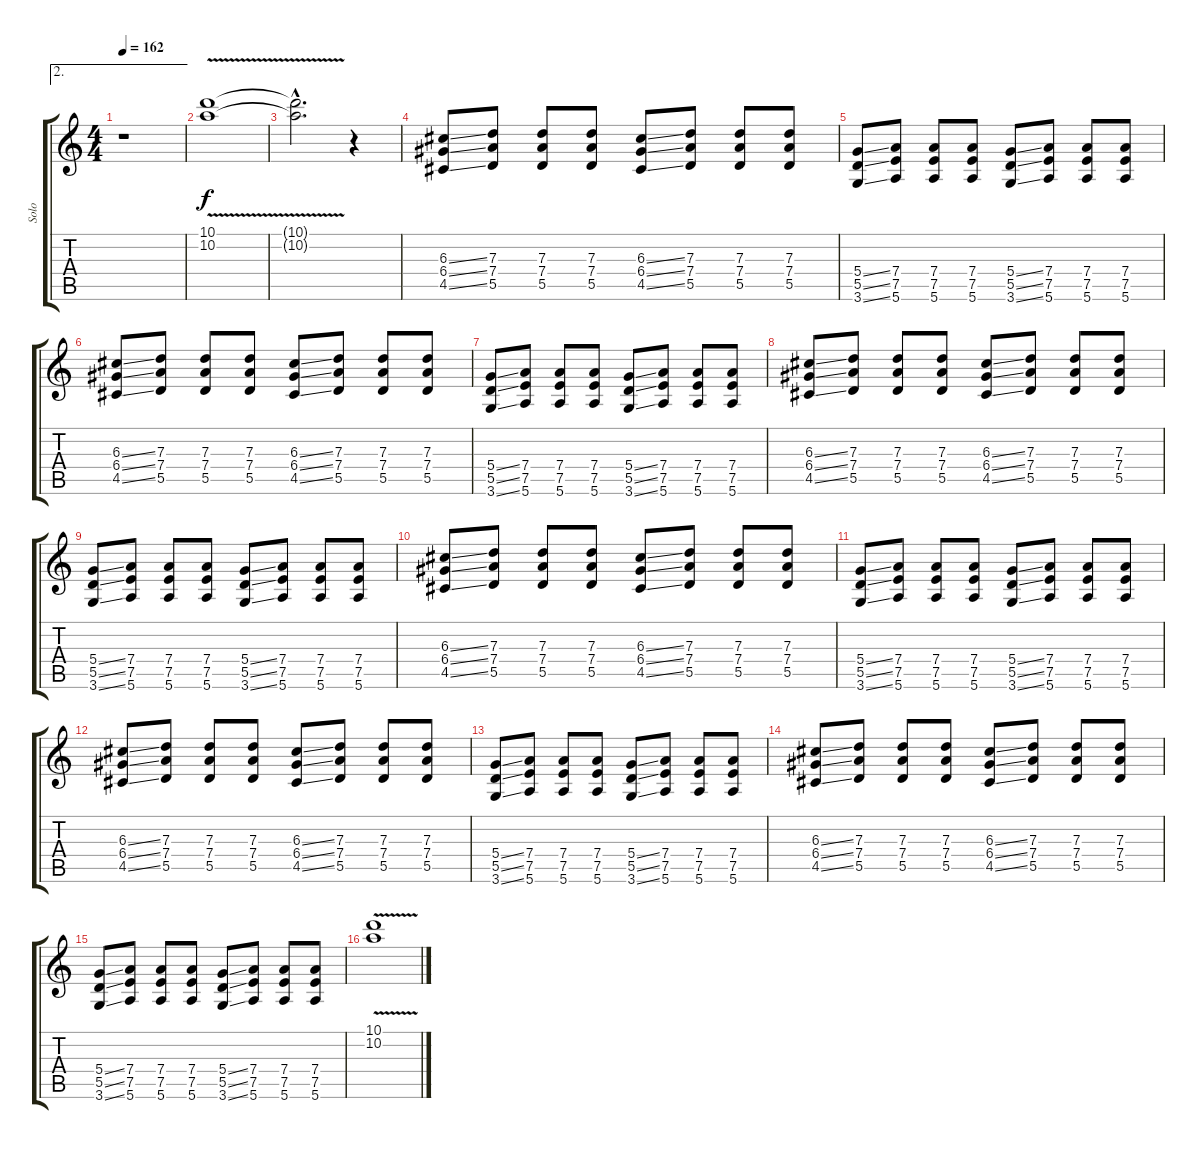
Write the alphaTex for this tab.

\track ("Solo" "Solo") {instrument overdrivenguitar}
\staff {score tabs}
\tuning (E4 B3 G3 D3 A2 E2) {hide}
\ae 2
\ts (4 4)
\tempo 162
\clef g2
\ks c
r.1{dy f} |
(10.1{v} 10.2{v}).1 |
(10.1{v hac t} 10.2{v hac t}).2{d} r.4 |
(6.3{ss} 6.4{ss} 4.5{ss}).8 (7.3 7.4 5.5).8 (7.3 7.4 5.5).8 (7.3 7.4 5.5).8 (6.3{ss} 6.4{ss} 4.5{ss}).8 (7.3 7.4 5.5).8 (7.3 7.4 5.5).8 (7.3 7.4 5.5).8 |
(5.4{ss} 5.5{ss} 3.6{ss}).8 (7.4 7.5 5.6).8 (7.4 7.5 5.6).8 (7.4 7.5 5.6).8 (5.4{ss} 5.5{ss} 3.6{ss}).8 (7.4 7.5 5.6).8 (7.4 7.5 5.6).8 (7.4 7.5 5.6).8 |
(6.3{ss} 6.4{ss} 4.5{ss}).8 (7.3 7.4 5.5).8 (7.3 7.4 5.5).8 (7.3 7.4 5.5).8 (6.3{ss} 6.4{ss} 4.5{ss}).8 (7.3 7.4 5.5).8 (7.3 7.4 5.5).8 (7.3 7.4 5.5).8 |
(5.4{ss} 5.5{ss} 3.6{ss}).8 (7.4 7.5 5.6).8 (7.4 7.5 5.6).8 (7.4 7.5 5.6).8 (5.4{ss} 5.5{ss} 3.6{ss}).8 (7.4 7.5 5.6).8 (7.4 7.5 5.6).8 (7.4 7.5 5.6).8 |
(6.3{ss} 6.4{ss} 4.5{ss}).8 (7.3 7.4 5.5).8 (7.3 7.4 5.5).8 (7.3 7.4 5.5).8 (6.3{ss} 6.4{ss} 4.5{ss}).8 (7.3 7.4 5.5).8 (7.3 7.4 5.5).8 (7.3 7.4 5.5).8 |
(5.4{ss} 5.5{ss} 3.6{ss}).8 (7.4 7.5 5.6).8 (7.4 7.5 5.6).8 (7.4 7.5 5.6).8 (5.4{ss} 5.5{ss} 3.6{ss}).8 (7.4 7.5 5.6).8 (7.4 7.5 5.6).8 (7.4 7.5 5.6).8 |
(6.3{ss} 6.4{ss} 4.5{ss}).8 (7.3 7.4 5.5).8 (7.3 7.4 5.5).8 (7.3 7.4 5.5).8 (6.3{ss} 6.4{ss} 4.5{ss}).8 (7.3 7.4 5.5).8 (7.3 7.4 5.5).8 (7.3 7.4 5.5).8 |
(5.4{ss} 5.5{ss} 3.6{ss}).8 (7.4 7.5 5.6).8 (7.4 7.5 5.6).8 (7.4 7.5 5.6).8 (5.4{ss} 5.5{ss} 3.6{ss}).8 (7.4 7.5 5.6).8 (7.4 7.5 5.6).8 (7.4 7.5 5.6).8 |
(6.3{ss} 6.4{ss} 4.5{ss}).8 (7.3 7.4 5.5).8 (7.3 7.4 5.5).8 (7.3 7.4 5.5).8 (6.3{ss} 6.4{ss} 4.5{ss}).8 (7.3 7.4 5.5).8 (7.3 7.4 5.5).8 (7.3 7.4 5.5).8 |
(5.4{ss} 5.5{ss} 3.6{ss}).8 (7.4 7.5 5.6).8 (7.4 7.5 5.6).8 (7.4 7.5 5.6).8 (5.4{ss} 5.5{ss} 3.6{ss}).8 (7.4 7.5 5.6).8 (7.4 7.5 5.6).8 (7.4 7.5 5.6).8 |
(6.3{ss} 6.4{ss} 4.5{ss}).8 (7.3 7.4 5.5).8 (7.3 7.4 5.5).8 (7.3 7.4 5.5).8 (6.3{ss} 6.4{ss} 4.5{ss}).8 (7.3 7.4 5.5).8 (7.3 7.4 5.5).8 (7.3 7.4 5.5).8 |
(5.4{ss} 5.5{ss} 3.6{ss}).8 (7.4 7.5 5.6).8 (7.4 7.5 5.6).8 (7.4 7.5 5.6).8 (5.4{ss} 5.5{ss} 3.6{ss}).8 (7.4 7.5 5.6).8 (7.4 7.5 5.6).8 (7.4 7.5 5.6).8 |
(10.1{v} 10.2{v}).1
